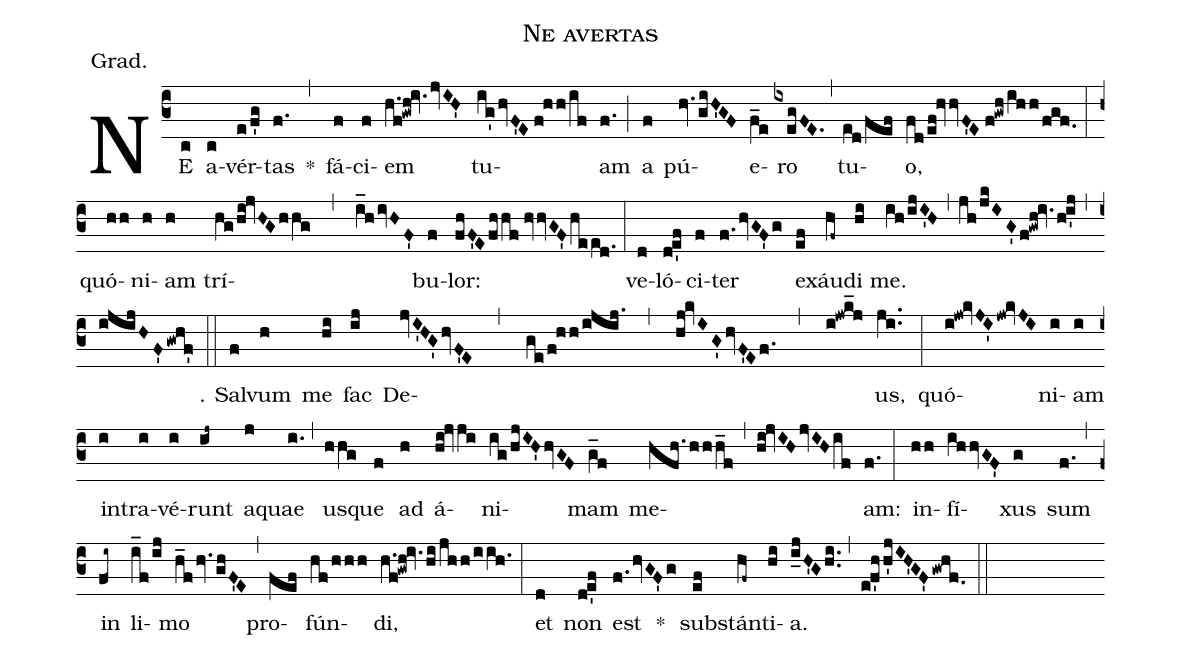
name:Ne avertas;
annotation:Grad.;
mode:2;
office-part:Gradual;
%%
(c3) NE(c) a(c)vér(e/f'g)tas(f.) *(,)
fá(f)ci(f)em(h.f!gwh!iv./jvIH') tu(ig'/hvF'E//f!hh/if)am(f.) (;)
a(f) pú(hv.giH'GF)e(f_e)ro(ixegFE.) (,)
tu(ed/fef)o,(fd/ef!hvvF'E//f!gwh/ihh/fgf.) (:)
quó(hh)ni(h)am(h) trí(hg/hi!jvHG/hhg , i_h/ivHF')bu(f)lor:(fhF'E/fhhf//hvvGF'/heed.) (:)
ve(d)ló(d!e'f)ci(f)ter(f.hvGF'g) ex(ef)áu(hf~)di(hi) me.(ih/ijI'H) (,)
(jh/jkIG'f!gwh!iv.h!i'j) (,)
(ijijHF'gwhf') (::)
℣. Sal(f)vum(h) me(hi) fac(ij) De(jvI'HG'hvF'E , ge/f!hh/ijij. , hj!kvIG'hvF'Ef. , i!jwk_j)us,(ji..) (:)
quó(i!jw!kvJI'jw!kvJI)ni(i)am(i) in(i)tra(i)vé(i)runt(ij~) a(j)quae(i.) (,)
us(hhg)que(f) ad(h) á(hi!jvji)ni(ig/hjIH'hvGF)mam(g_f) me(hfh.hhh_f,hi!jvIHjvIHif)am:(f.) (:)
in(hh)fí(ihhvGF')xus(g) sum(f.) (,)
in(fi~) li(i_f/ij)mo(h_f/hv.ghF'E) (,)
pro(fef)fún(hf/hhh)di,(h.f!gwh!iv.hi/jhh/iih.) (:)
et(d) non(d!e'f) est(f.hvGF'g) *()
sub(ef)stán(hf~)ti(hi)a.(i_jH'Ghi..) (,)
(e!f'hh'jIH'GF'gwhf.) (::)
